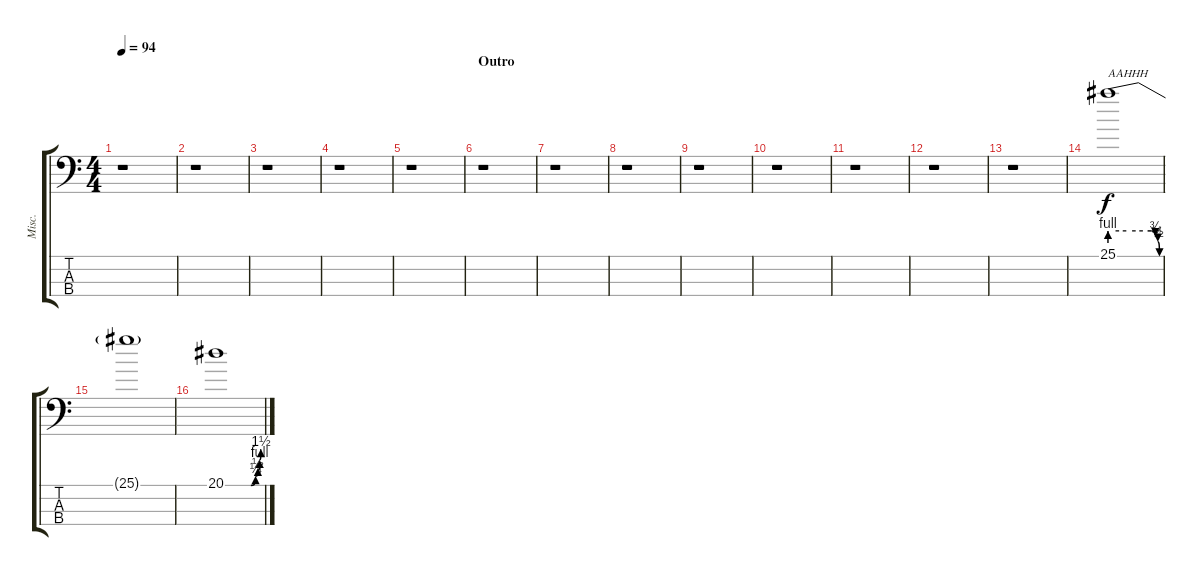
\track ("Misc." "Misc.") {instrument electricguitarjazz}
\staff {score tabs}
\tuning (G2 D2 A1 Db1) {hide}
\ts (4 4)
\tempo 94
\clef f4
\ks c
r.1{dy ff} |
r.1 |
r.1 |
r.1 |
r.1 |
\section ("" "Outro")
r.1 |
r.1 |
r.1 |
r.1 |
r.1 |
r.1 |
r.1 |
r.1 |
25.1{be (custom 0 4 20 4 40 4 50 4 55 3 58 2 60 0)}.1{txt "AAHHH" dy f volume 16 instrument distortionguitar} |
25.1{t}.1 |
20.1{be (custom 0 0 30 0 43 0 51 1 55 2 58 4 60 6)}.1
